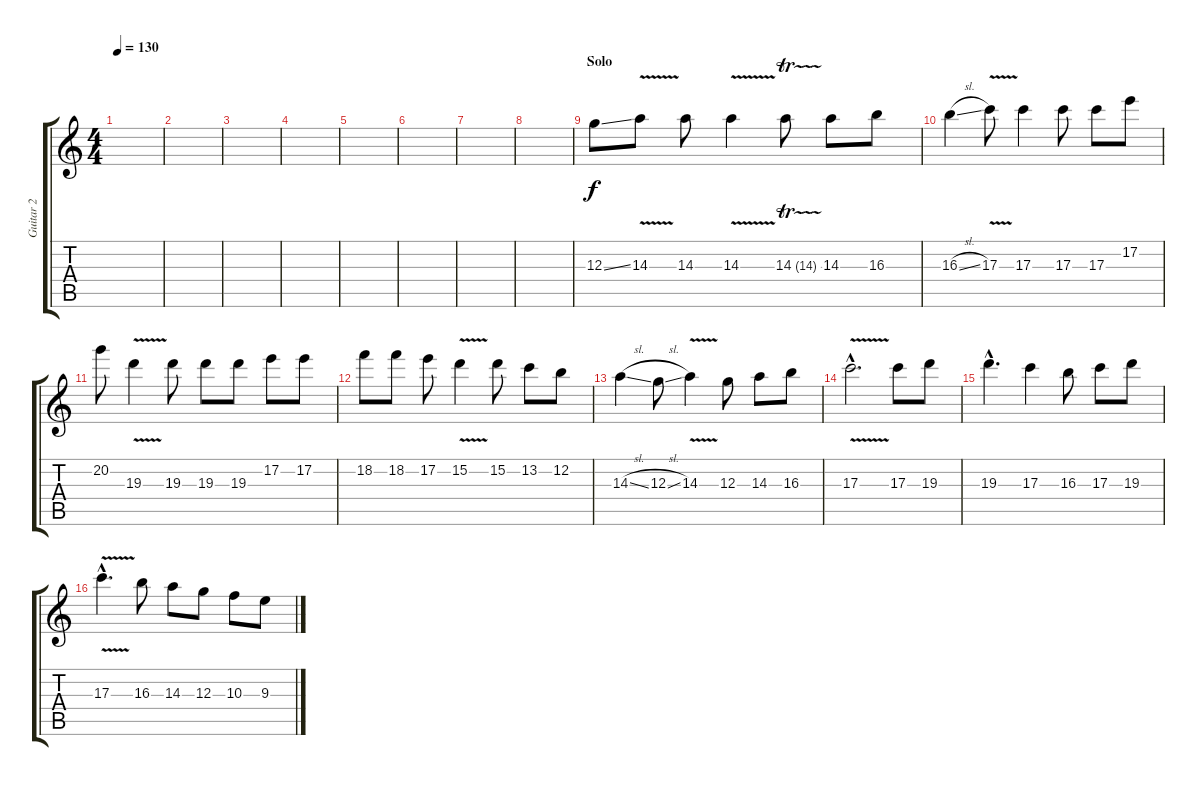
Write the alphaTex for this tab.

\track ("Guitar 2" "Guitar 2") {instrument acousticguitarsteel}
\staff {score tabs}
\tuning (E4 B3 G3 D3 A2 E2) {hide}
\ts (4 4)
\section ("" "")
\tempo 130
\clef g2
\ks c
|
|
|
|
|
|
|
|
\section ("" "Solo")
12.3{ss}.8{balance 8} 14.3{v}.8 14.3.8 14.3{v}.4 14.3{tr (14 16)}.8 14.3.8 16.3.8 |
16.3{sl}.4{balance 8} 17.3{v}.8 17.3.4 17.3.8 17.3.8 17.2.8 |
20.2.8{balance 8} 19.3{v}.4 19.3.8 19.3.8 19.3.8 17.2.8 17.2.8 |
18.2.8{balance 8} 18.2.8 17.2.8 15.2{v}.4 15.2.8 13.2.8 12.2.8 |
14.3{sl}.4{balance 8} 12.3{sl}.8 14.3{v}.4 12.3.8 14.3.8 16.3.8 |
17.3{v hac}.2{d balance 8} 17.3.8 19.3.8 |
19.3{hac}.4{d balance 8} 17.3.4 16.3.8 17.3.8 19.3.8 |
17.3{v hac}.4{d balance 8} 16.3.8 14.3.8 12.3.8 10.3.8 9.3.8
